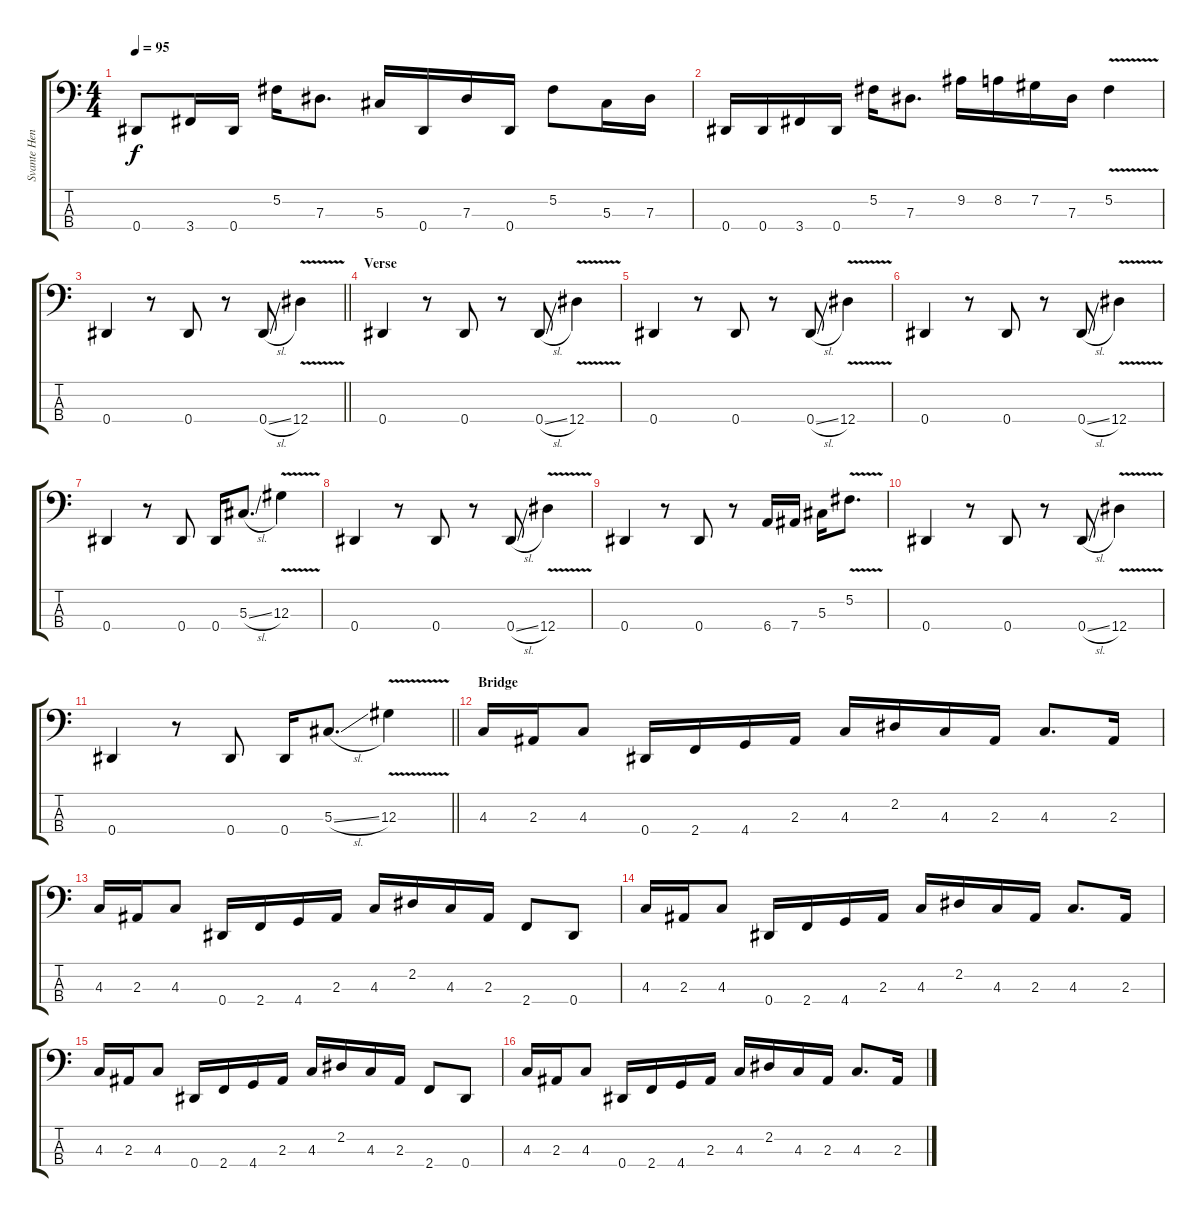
\track ("Svante Henrysson" "Svante Hen") {instrument electricbassfinger}
\staff {score tabs}
\tuning (Gb2 Db2 Ab1 Eb1) {hide}
\ts (4 4)
\tempo 95
\clef f4
\ks c
0.4.8{dy f} 3.4.16 0.4.16 5.2.16 7.3.8{d} 5.3.16 0.4.16 7.3.16 0.4.16 5.2.8 5.3.16 7.3.16 |
0.4.16 0.4.16 3.4.16 0.4.16 5.2.16 7.3.8{d} 9.2.16 8.2.16 7.2.16 7.3.16 5.2{v}.4 |
\barLineRight lightlight
0.4.4 r.8 0.4.8 r.8 0.4{sl}.8 12.4{v}.4 |
\section ("" "Verse")
0.4.4 r.8 0.4.8 r.8 0.4{sl}.8 12.4{v}.4 |
0.4.4 r.8 0.4.8 r.8 0.4{sl}.8 12.4{v}.4 |
0.4.4 r.8 0.4.8 r.8 0.4{sl}.8 12.4{v}.4 |
0.4.4 r.8 0.4.8 0.4.16 5.3{sl}.8{d} 12.3{v}.4 |
0.4.4 r.8 0.4.8 r.8 0.4{sl}.8 12.4{v}.4 |
0.4.4 r.8 0.4.8 r.8 6.4.16 7.4.16 5.3.16 5.2{v}.8{d} |
0.4.4 r.8 0.4.8 r.8 0.4{sl}.8 12.4{v}.4 |
\barLineRight lightlight
0.4.4 r.8 0.4.8 0.4.16 5.3{sl}.8{d} 12.3{v}.4 |
\section ("" "Bridge")
4.3.16 2.3.16 4.3.8 0.4.16 2.4.16 4.4.16 2.3.16 4.3.16 2.2.16 4.3.16 2.3.16 4.3.8{d} 2.3.16 |
4.3.16 2.3.16 4.3.8 0.4.16 2.4.16 4.4.16 2.3.16 4.3.16 2.2.16 4.3.16 2.3.16 2.4.8 0.4.8 |
4.3.16 2.3.16 4.3.8 0.4.16 2.4.16 4.4.16 2.3.16 4.3.16 2.2.16 4.3.16 2.3.16 4.3.8{d} 2.3.16 |
4.3.16 2.3.16 4.3.8 0.4.16 2.4.16 4.4.16 2.3.16 4.3.16 2.2.16 4.3.16 2.3.16 2.4.8 0.4.8 |
4.3.16 2.3.16 4.3.8 0.4.16 2.4.16 4.4.16 2.3.16 4.3.16 2.2.16 4.3.16 2.3.16 4.3.8{d} 2.3.16
